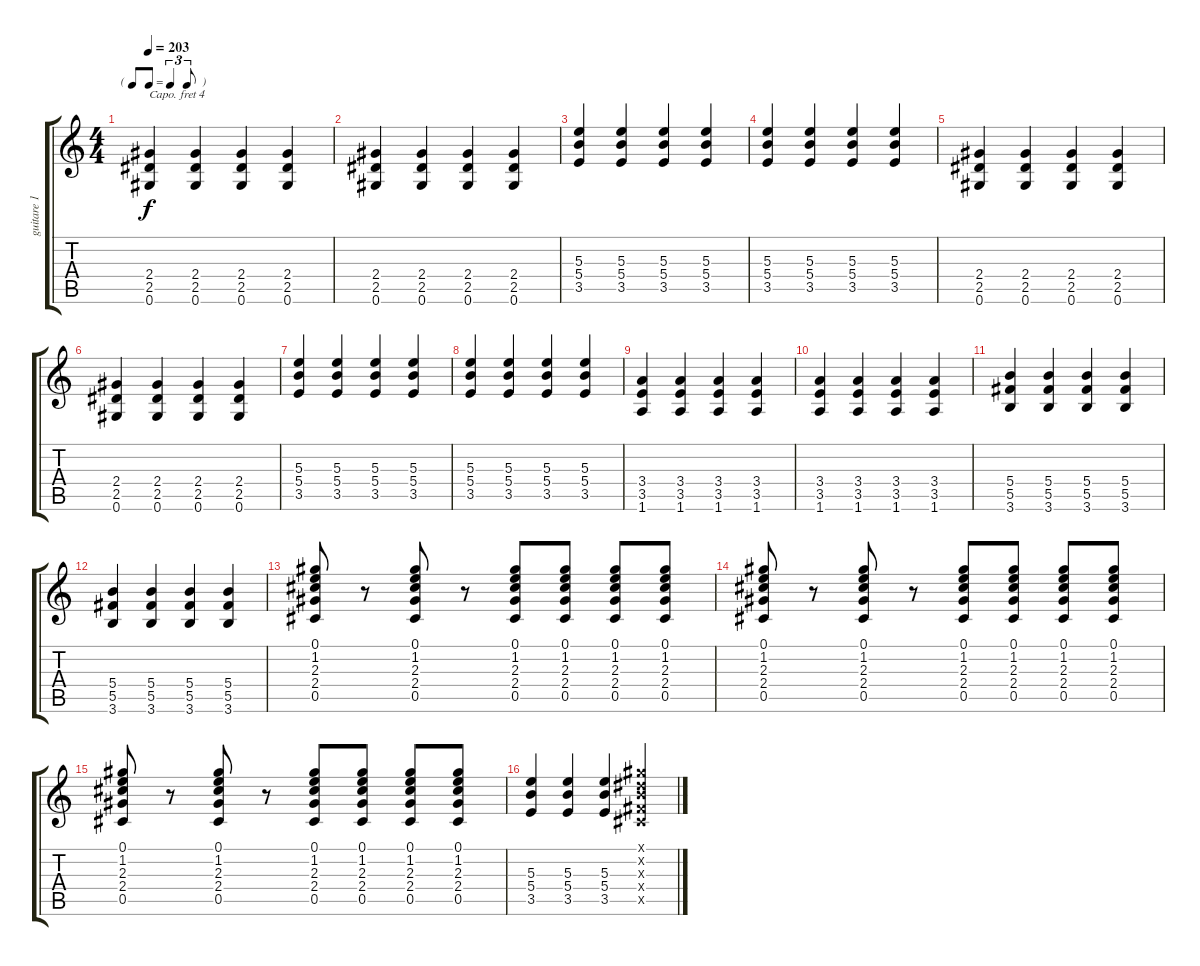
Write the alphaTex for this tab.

\track ("guitare 1" "guitare 1") {instrument electricguitarclean}
\staff {score tabs}
\capo 4
\tuning (E4 B3 G3 D3 A2 E2) {hide}
\ts (4 4)
\tf triplet8th
\tempo 203
\clef g2
\ks c
(2.4 2.5 0.6).4{dy f} (2.4 2.5 0.6).4 (2.4 2.5 0.6).4 (2.4 2.5 0.6).4 |
(2.4 2.5 0.6).4 (2.4 2.5 0.6).4 (2.4 2.5 0.6).4 (2.4 2.5 0.6).4 |
(5.3 5.4 3.5).4 (5.3 5.4 3.5).4 (5.3 5.4 3.5).4 (5.3 5.4 3.5).4 |
(5.3 5.4 3.5).4 (5.3 5.4 3.5).4 (5.3 5.4 3.5).4 (5.3 5.4 3.5).4 |
(2.4 2.5 0.6).4 (2.4 2.5 0.6).4 (2.4 2.5 0.6).4 (2.4 2.5 0.6).4 |
(2.4 2.5 0.6).4 (2.4 2.5 0.6).4 (2.4 2.5 0.6).4 (2.4 2.5 0.6).4 |
(5.3 5.4 3.5).4 (5.3 5.4 3.5).4 (5.3 5.4 3.5).4 (5.3 5.4 3.5).4 |
(5.3 5.4 3.5).4 (5.3 5.4 3.5).4 (5.3 5.4 3.5).4 (5.3 5.4 3.5).4 |
(3.4 3.5 1.6).4 (3.4 3.5 1.6).4 (3.4 3.5 1.6).4 (3.4 3.5 1.6).4 |
(3.4 3.5 1.6).4 (3.4 3.5 1.6).4 (3.4 3.5 1.6).4 (3.4 3.5 1.6).4 |
(5.4 5.5 3.6).4 (5.4 5.5 3.6).4 (5.4 5.5 3.6).4 (5.4 5.5 3.6).4 |
(5.4 5.5 3.6).4 (5.4 5.5 3.6).4 (5.4 5.5 3.6).4 (5.4 5.5 3.6).4 |
(0.1 1.2 2.3 2.4 0.5).8 r.8 (0.1 1.2 2.3 2.4 0.5).8 r.8 (0.1 1.2 2.3 2.4 0.5).8 (0.1 1.2 2.3 2.4 0.5).8 (0.1 1.2 2.3 2.4 0.5).8 (0.1 1.2 2.3 2.4 0.5).8 |
(0.1 1.2 2.3 2.4 0.5).8 r.8 (0.1 1.2 2.3 2.4 0.5).8 r.8 (0.1 1.2 2.3 2.4 0.5).8 (0.1 1.2 2.3 2.4 0.5).8 (0.1 1.2 2.3 2.4 0.5).8 (0.1 1.2 2.3 2.4 0.5).8 |
(0.1 1.2 2.3 2.4 0.5).8 r.8 (0.1 1.2 2.3 2.4 0.5).8 r.8 (0.1 1.2 2.3 2.4 0.5).8 (0.1 1.2 2.3 2.4 0.5).8 (0.1 1.2 2.3 2.4 0.5).8 (0.1 1.2 2.3 2.4 0.5).8 |
(5.3 5.4 3.5).4 (5.3 5.4 3.5).4 (5.3 5.4 3.5).4 (0.1{x} 0.2{x} 0.3{x} 0.4{x} 0.5{x}).4
